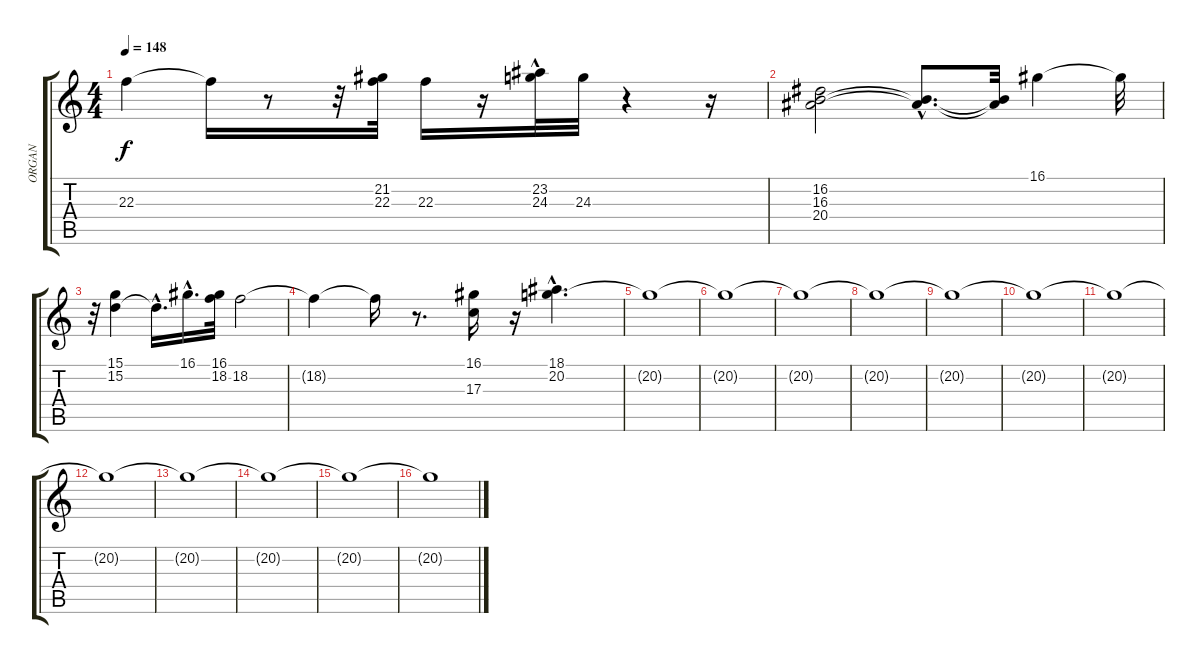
\track ("ORGAN" "ORGAN") {instrument drawbarorgan}
\staff {score tabs}
\tuning (E4 B3 G3 D3 A2 E2) {hide}
\ts (4 4)
\tempo 148
\clef g2
\ks c
22.3{t}.4{dy f} 22.3{t}.16 r.8 r.32 (21.2 22.3).32 22.3.16 r.16 (23.2{hac} 24.3).32 24.3.32 r.4 r.16 |
(16.2 16.3 20.4).2 (16.3{hac t} 20.4{hac t}).8{d} (16.3{t} 20.4{t}).32 16.1.4 16.1{t}.32 |
r.32 (15.1 15.2).4 15.2{hac t}.16{d} 16.1{hac}.16{d} (16.1 18.2).32 18.2.2 |
18.2{t}.4 18.2{t}.16 r.8{d} (16.1 17.3).16 r.16 (18.1{hac} 20.2{hac}).4{d} |
20.2{t}.1 |
20.2{t}.1 |
20.2{t}.1 |
20.2{t}.1 |
20.2{t}.1 |
20.2{t}.1 |
20.2{t}.1 |
20.2{t}.1 |
20.2{t}.1 |
20.2{t}.1 |
20.2{t}.1 |
20.2{t}.1
